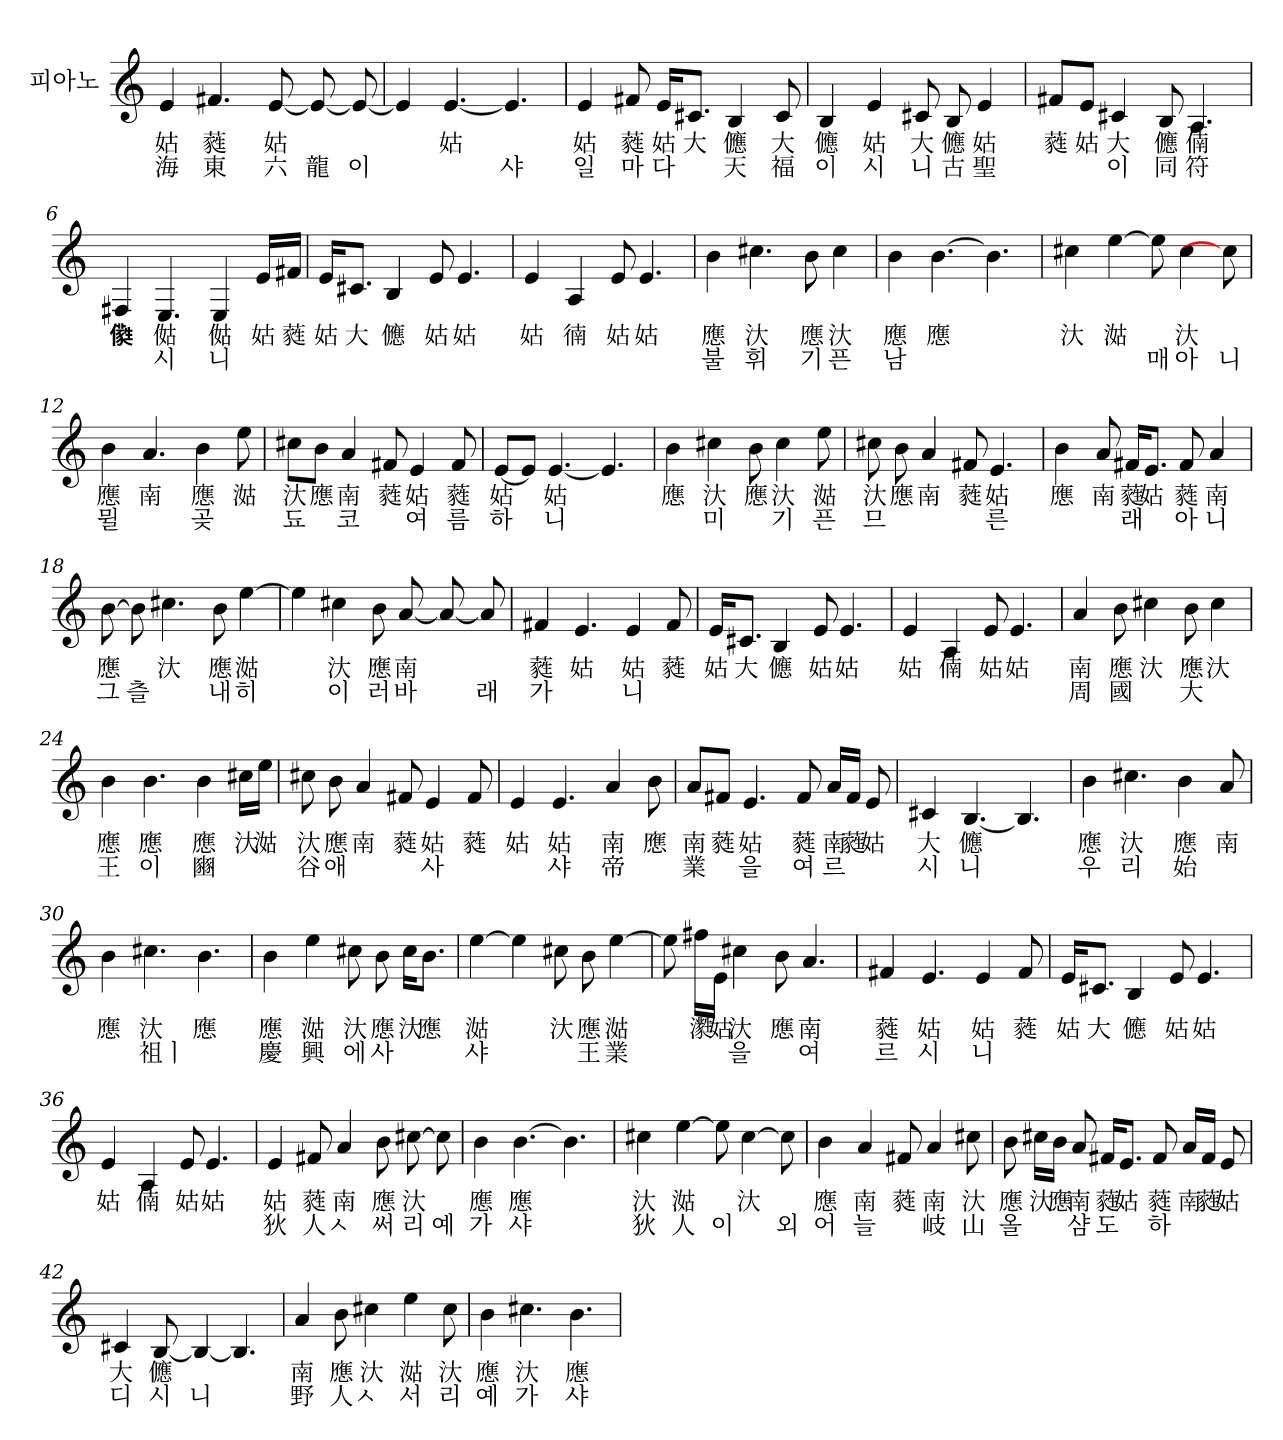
**kern	**text	**text
*part1	*part1	*part1
*staff1	*staff1	*staff1
*I"피아노	*	*
*clefG2	*	*
*k[]	*	*
=1	=1	=1
!	!LO:LY:b	!LO:LY:b
4e/	姑	海
!	!LO:LY:b	!LO:LY:b
4.f#X>/	蕤	東
!	!LO:LY:b	!LO:LY:b
[8e/	姑	六
!	!	!LO:LY:b
8e/_	.	龍
!	!	!LO:LY:b
8e/_	.	이
=2	=2	=2
!	!	!LO:LY:b
4e/]	.	.
!	!LO:LY:b	!LO:LY:b
[4.e/	姑	.
!	!	!LO:LY:b
4.e/]	.	샤
=3	=3	=3
!	!LO:LY:b	!LO:LY:b
4e/	姑	일
!	!LO:LY:b	!LO:LY:b
8f#X/	蕤	마
!	!LO:LY:b	!LO:LY:b
16e/KL	姑	다
!	!LO:LY:b	!
8.c#X/J	大	.
!	!LO:LY:b	!LO:LY:b
4B/	㒣	天
!	!LO:LY:b	!LO:LY:b
8c#/	大	福
=4	=4	=4
!	!LO:LY:b	!LO:LY:b
4B/	㒣	이
!	!LO:LY:b	!LO:LY:b
4e/	姑	시
!	!LO:LY:b	!LO:LY:b
8c#X/	大	니
!	!LO:LY:b	!LO:LY:b
8B/	㒣	古
!	!LO:LY:b	!LO:LY:b
4e/	姑	聖
=5	=5	=5
!	!LO:LY:b	!
8f#X/L	蕤	.
!	!LO:LY:b	!
8e/J	姑	.
!	!LO:LY:b	!LO:LY:b
4c#X/	大	이
!	!LO:LY:b	!LO:LY:b
8B/	㒣	同
!	!LO:LY:b	!LO:LY:b
4.A/	㑲	符
=6	=6	=6
!	!LO:LY:b	!LO:LY:b
4F#X/	𠐭	.
!	!LO:LY:b	!LO:LY:b
4.E/	㑬	시
!	!LO:LY:b	!LO:LY:b
4E/	㑬	니
!	!LO:LY:b	!
16e/LL	姑	.
!	!LO:LY:b	!
16f#X/JJ	蕤	.
=7	=7	=7
!	!LO:LY:b	!
16e/KL	姑	.
!	!LO:LY:b	!
8.c#X/J	大	.
!	!LO:LY:b	!
4B/	㒣	.
!	!LO:LY:b	!
8e/	姑	.
!	!LO:LY:b	!
4.e/	姑	.
=8	=8	=8
!	!LO:LY:b	!
4e/	姑	.
!	!LO:LY:b	!
4A/	㣮	.
!	!LO:LY:b	!
8e/	姑	.
!	!LO:LY:b	!
4.e/	姑	.
=9	=9	=9
!	!LO:LY:b	!LO:LY:b
4b\	應	불
!	!LO:LY:b	!LO:LY:b
4.cc#X\	汏	휘
!	!LO:LY:b	!LO:LY:b
8b\	應	기
!	!LO:LY:b	!LO:LY:b
4cc#\	汏	픈
=10	=10	=10
!	!LO:LY:b	!LO:LY:b
4b\	應	남
!	!LO:LY:b	!LO:LY:b
[4.b\	應	.
4.b\]	.	.
=11	=11	=11
!	!LO:LY:b	!LO:LY:b
4cc#X\	汏	.
!	!LO:LY:b	!LO:LY:b
[4ee\	㴌	.
!	!	!LO:LY:b
8ee\]	.	매
!	!LO:LY:b	!LO:LY:b
4cc#\	汏	아
!	!	!LO:LY:b
8cc#\]	.	니
=12	=12	=12
!	!LO:LY:b	!LO:LY:b
4b\	應	뮐
!	!LO:LY:b	!LO:LY:b
4.a/	南	.
!	!LO:LY:b	!LO:LY:b
4b\	應	곶
!	!LO:LY:b	!
8ee\	㴌	.
=13	=13	=13
!	!LO:LY:b	!LO:LY:b
8cc#X\L	汏	됴
!	!LO:LY:b	!
8b\J	應	.
!	!LO:LY:b	!LO:LY:b
4a/	南	코
!	!LO:LY:b	!
8f#X/	蕤	.
!	!LO:LY:b	!LO:LY:b
4e/	姑	여
!	!LO:LY:b	!LO:LY:b
8f#/	蕤	름
=14	=14	=14
!	!LO:LY:b	!LO:LY:b
[8e/L	姑	하
!	!	!LO:LY:b
8e/J]	.	.
!	!LO:LY:b	!LO:LY:b
[4.e/	姑	니
4.e/]	.	.
=15	=15	=15
!	!LO:LY:b	!LO:LY:b
4b\	應	.
!	!LO:LY:b	!LO:LY:b
4cc#X\	汏	미
!	!LO:LY:b	!
8b\	應	.
!	!LO:LY:b	!LO:LY:b
4cc#\	汏	기
!	!LO:LY:b	!LO:LY:b
8ee\	㴌	픈
=16	=16	=16
!	!LO:LY:b	!LO:LY:b
8cc#X\	汏	므
!	!LO:LY:b	!
8b\	應	.
!	!LO:LY:b	!
4a/	南	.
!	!LO:LY:b	!
8f#X/	蕤	.
!	!LO:LY:b	!LO:LY:b
4.e/	姑	른
=17	=17	=17
!	!LO:LY:b	!LO:LY:b
4b\	應	.
!	!LO:LY:b	!LO:LY:b
8a/	南	.
!	!LO:LY:b	!LO:LY:b
16f#X/KL	蕤	래
!	!LO:LY:b	!
8.e/J	姑	.
!	!LO:LY:b	!LO:LY:b
8f#/	蕤	아
!	!LO:LY:b	!LO:LY:b
4a/	南	니
=18	=18	=18
!	!LO:LY:b	!LO:LY:b
[8b\	應	그
!	!	!LO:LY:b
8b\]	.	츨
!	!LO:LY:b	!LO:LY:b
4.cc#X\	汏	.
!	!LO:LY:b	!LO:LY:b
8b\	應	내
!	!LO:LY:b	!LO:LY:b
[4ee\	㴌	히
=19	=19	=19
4ee\]	.	.
!	!LO:LY:b	!LO:LY:b
4cc#X\	汏	이
!	!LO:LY:b	!LO:LY:b
8b\	應	러
!	!LO:LY:b	!LO:LY:b
[8a/	南	바
!	!	!LO:LY:b
8a/_	.	.
!	!	!LO:LY:b
8a/]	.	래
=20	=20	=20
!	!LO:LY:b	!LO:LY:b
4f#X/	蕤	가
!	!LO:LY:b	!LO:LY:b
4.e/	姑	.
!	!LO:LY:b	!LO:LY:b
4e/	姑	니
!	!LO:LY:b	!
8f#/	蕤	.
=21	=21	=21
!	!LO:LY:b	!
16e/KL	姑	.
!	!LO:LY:b	!
8.c#X/J	大	.
!	!LO:LY:b	!
4B/	㒣	.
!	!LO:LY:b	!
8e/	姑	.
!	!LO:LY:b	!
4.e/	姑	.
=22	=22	=22
!	!LO:LY:b	!
4e/	姑	.
!	!LO:LY:b	!
4A/	㑲	.
!	!LO:LY:b	!
8e/	姑	.
!	!LO:LY:b	!
4.e/	姑	.
=23	=23	=23
!	!LO:LY:b	!LO:LY:b
4a/	南	周
!	!LO:LY:b	!LO:LY:b
8b\	應	國
!	!LO:LY:b	!
4cc#X\	汏	.
!	!LO:LY:b	!LO:LY:b
8b\	應	大
!	!LO:LY:b	!
4cc#\	汏	.
=24	=24	=24
!	!LO:LY:b	!LO:LY:b
4b\	應	王
!	!LO:LY:b	!LO:LY:b
4.b\	應	이
!	!LO:LY:b	!LO:LY:b
4b\	應	豳
!	!LO:LY:b	!
16cc#X\LL	汏	.
!	!LO:LY:b	!
16ee\JJ	㴌	.
=25	=25	=25
!	!LO:LY:b	!LO:LY:b
8cc#X\	汏	谷
!	!LO:LY:b	!LO:LY:b
8b\	應	애
!	!LO:LY:b	!
4a/	南	.
!	!LO:LY:b	!
8f#X/	蕤	.
!	!LO:LY:b	!LO:LY:b
4e/	姑	사
!	!LO:LY:b	!
8f#/	蕤	.
=26	=26	=26
!	!LO:LY:b	!LO:LY:b
4e/	姑	.
!	!LO:LY:b	!LO:LY:b
4.e/	姑	샤
!	!LO:LY:b	!LO:LY:b
4a/	南	帝
!	!LO:LY:b	!
8b\	應	.
=27	=27	=27
!	!LO:LY:b	!LO:LY:b
8a/L	南	業
!	!LO:LY:b	!
8f#X/J	蕤	.
!	!LO:LY:b	!LO:LY:b
4.e/	姑	을
!	!LO:LY:b	!LO:LY:b
8f#/	蕤	여
!	!LO:LY:b	!LO:LY:b
16a/LL	南	르
!	!LO:LY:b	!
16f#/JJ	蕤	.
!	!LO:LY:b	!
8e/	姑	.
=28	=28	=28
!	!LO:LY:b	!LO:LY:b
4c#X/	大	시
!	!LO:LY:b	!LO:LY:b
[4.B/	㒣	니
4.B/]	.	.
=29	=29	=29
!	!LO:LY:b	!LO:LY:b
4b\	應	우
!	!LO:LY:b	!LO:LY:b
4.cc#X\	汏	리
!	!LO:LY:b	!LO:LY:b
4b\	應	始
!	!LO:LY:b	!
8a/	南	.
=30	=30	=30
!	!LO:LY:b	!
4b\	應	.
!	!LO:LY:b	!LO:LY:b
4.cc#X\	汏	祖ㅣ
!	!LO:LY:b	!
4.b\	應	.
=31	=31	=31
!	!LO:LY:b	!LO:LY:b
4b\	應	慶
!	!LO:LY:b	!LO:LY:b
4ee\	㴌	興
!	!LO:LY:b	!LO:LY:b
8cc#X\	汏	에
!	!LO:LY:b	!LO:LY:b
8b\	應	사
!	!LO:LY:b	!LO:LY:b
16cc#\KL	汏	.
!	!LO:LY:b	!
8.b\J	應	.
=32	=32	=32
!	!LO:LY:b	!LO:LY:b
[4ee\	㴌	샤
4ee\]	.	.
!	!LO:LY:b	!
8cc#X\	汏	.
!	!LO:LY:b	!LO:LY:b
8b\	應	王
!	!LO:LY:b	!LO:LY:b
[4ee\	㴌	業
=33	=33	=33
8ee\]	.	.
!	!LO:LY:b	!
16ff#X\LL	㶋	.
!	!LO:LY:b	!
16e\JJ	姑	.
!	!LO:LY:b	!LO:LY:b
4cc#X\	汏	을
!	!LO:LY:b	!
8b\	應	.
!	!LO:LY:b	!LO:LY:b
4.a/	南	여
=34	=34	=34
!	!LO:LY:b	!LO:LY:b
4f#X/	蕤	르
!	!LO:LY:b	!LO:LY:b
4.e/	姑	시
!	!LO:LY:b	!LO:LY:b
4e/	姑	니
!	!LO:LY:b	!
8f#/	蕤	.
=35	=35	=35
!	!LO:LY:b	!
16e/KL	姑	.
!	!LO:LY:b	!
8.c#X/J	大	.
!	!LO:LY:b	!
4B/	㒣	.
!	!LO:LY:b	!
8e/	姑	.
!	!LO:LY:b	!
4.e/	姑	.
=36	=36	=36
!	!LO:LY:b	!
4e/	姑	.
!	!LO:LY:b	!
4A/	㑲	.
!	!LO:LY:b	!
8e/	姑	.
!	!LO:LY:b	!
4.e/	姑	.
=37	=37	=37
!	!LO:LY:b	!LO:LY:b
4e/	姑	狄
!	!LO:LY:b	!LO:LY:b
8f#X/	蕤	人ㅅ
!	!LO:LY:b	!
4a/	南	.
!	!LO:LY:b	!LO:LY:b
8b\	應	써
!	!LO:LY:b	!LO:LY:b
[8cc#X\	汏	리
!	!	!LO:LY:b
8cc#\]	.	예
=38	=38	=38
!	!LO:LY:b	!LO:LY:b
4b\	應	가
!	!LO:LY:b	!LO:LY:b
[4.b\	應	샤
4.b\]	.	.
=39	=39	=39
!	!LO:LY:b	!LO:LY:b
4cc#X\	汏	狄
!	!LO:LY:b	!LO:LY:b
[4ee\	㴌	人
!	!	!LO:LY:b
8ee\]	.	이
!	!LO:LY:b	!LO:LY:b
[4cc#\	汏	.
!	!	!LO:LY:b
8cc#\]	.	외
=40	=40	=40
!	!LO:LY:b	!LO:LY:b
4b\	應	어
!	!LO:LY:b	!LO:LY:b
4a/	南	늘
!	!LO:LY:b	!
8f#X/	蕤	.
!	!LO:LY:b	!LO:LY:b
4a/	南	岐
!	!LO:LY:b	!LO:LY:b
8cc#X\	汏	山
=41	=41	=41
!	!LO:LY:b	!LO:LY:b
8b\	應	올
!	!LO:LY:b	!LO:LY:b
16cc#X\LL	汏	.
!	!LO:LY:b	!
16b\JJ	應	.
!	!LO:LY:b	!LO:LY:b
8a/	南	샴
!	!LO:LY:b	!LO:LY:b
16f#X/KL	蕤	도
!	!LO:LY:b	!
8.e/J	姑	.
!	!LO:LY:b	!LO:LY:b
8f#/	蕤	하
!	!LO:LY:b	!LO:LY:b
16a/LL	南	.
!	!LO:LY:b	!
16f#/JJ	蕤	.
!	!LO:LY:b	!LO:LY:b
8e/	姑	.
=42	=42	=42
!	!LO:LY:b	!LO:LY:b
4c#X/	大	디
!	!LO:LY:b	!LO:LY:b
[8B/	㒣	시
!	!	!LO:LY:b
4B/_	.	니
4.B/]	.	.
=43	=43	=43
!	!LO:LY:b	!LO:LY:b
4a/	南	野
!	!LO:LY:b	!LO:LY:b
8b\	應	人ㅅ
!	!LO:LY:b	!
4cc#X\	汏	.
!	!LO:LY:b	!LO:LY:b
4ee\	㴌	서
!	!LO:LY:b	!LO:LY:b
8cc#\	汏	리
=44	=44	=44
!	!LO:LY:b	!LO:LY:b
4b\	應	예
!	!LO:LY:b	!LO:LY:b
4.cc#X\	汏	가
!	!LO:LY:b	!LO:LY:b
4.b\	應	샤
=	=	=
*-	*-	*-
